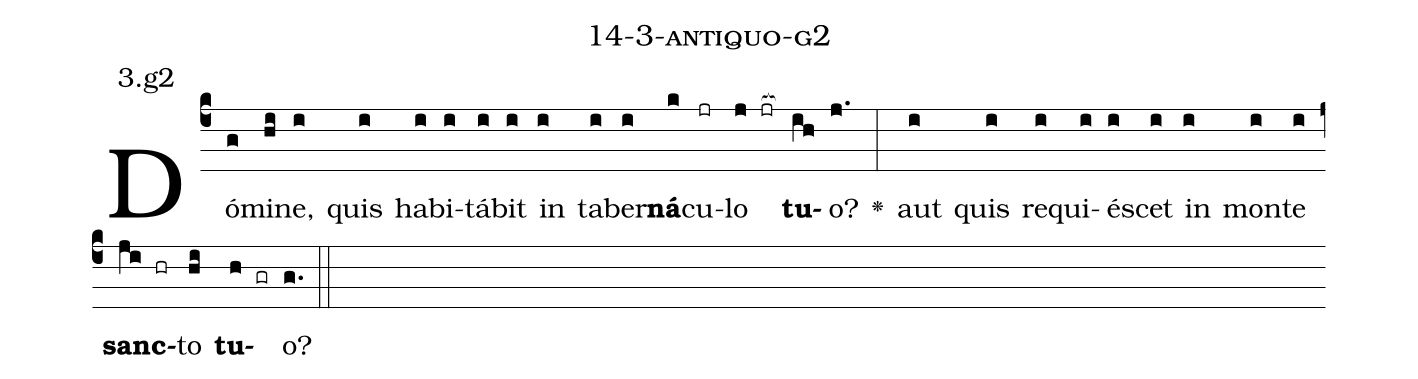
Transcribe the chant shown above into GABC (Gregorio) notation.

name: 14-3-antiquo-g2;
annotation: 3.g2;
%%
(c4)Dó(g)mi(hi)ne,(i) quis(i) ha(i)bi(i)tá(i)bit(i) in(i) ta(i)ber(i)<b>ná</b>(k)cu(jr)lo(j jr[ocb:1{]) <b>tu</b>(ih[ocb:0}])o?(j.) <v>\greheightstar</v>(:) aut(i) quis(i) re(i)qui(i)é(i)scet(i) in(i) mon(i)te(i) <b>sanc</b>(ji hr)to(hi) <b>tu</b>(h gr)o?(g.) (::)


%E(i) u(i) o(ji) u(hi) a(h) e.(g.) (::)
